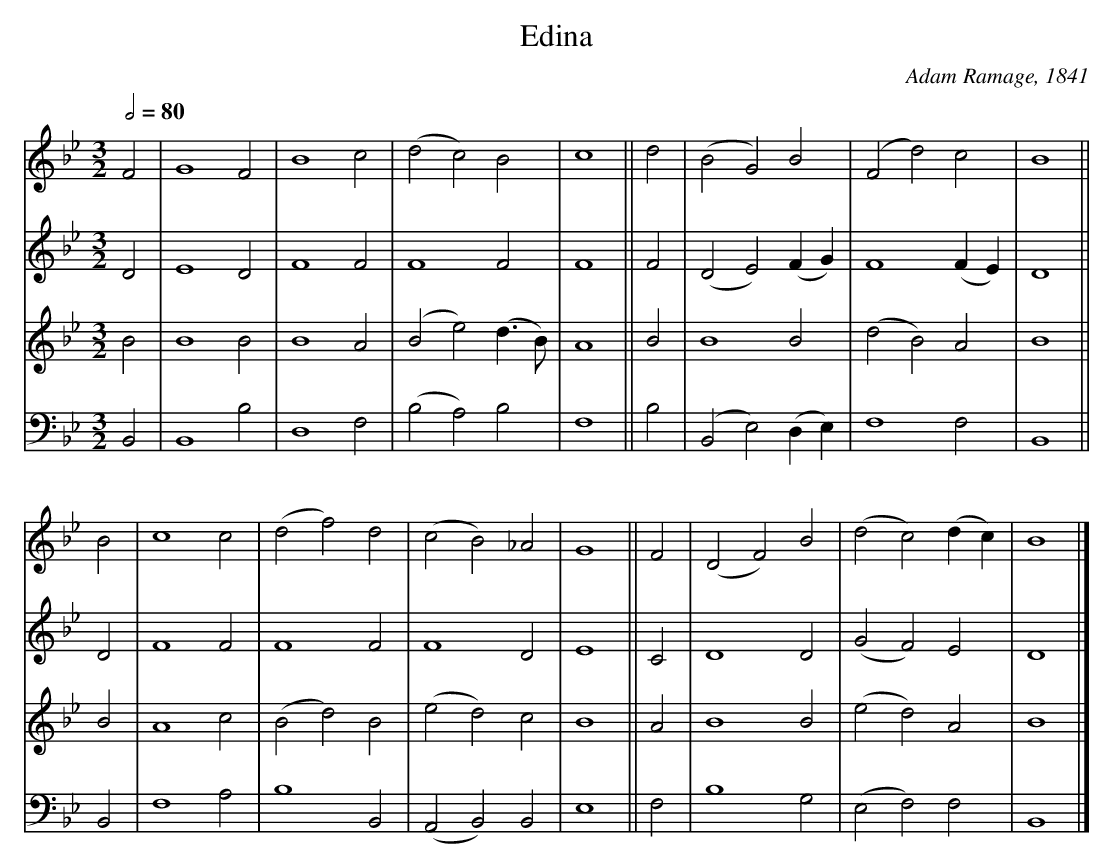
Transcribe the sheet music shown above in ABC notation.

X:1
T:Edina
C:Adam Ramage, 1841
M:3/2
L:1/2
V:1               % Air
V:2               % Alto
V:3 transpose -12 % Tenore
V:4 bass          % Bass
Q:1/2=80
K:Bb
V:1 F  |G2  F| B2 c  |(d  c)  B     |c2 ||d |(B  G)  B      |(F d) c    |B2  ||
V:2 D  |E2  D| F2 F  | F2     F     |F2 ||F |(D  E) (F/G/)  | F2  (F/E/)|D2  ||
V:3 B  |B2  B| B2 A  |(B  e) (d/>B/)|A2 ||B | B2     B      |(d B) A    |B2  ||
V:4 B,,|B,,2B,|D,2F, |(B, A,) B,    |F,2||B,|(B,,E,)(D,/E,/)| F,2  F,   |B,,2||
V:1 B  |c2  c|(df)d  |(c  B) _A     |G2 ||F |(D  F)  B      |(d c)(d/c/)|B2  |]
V:2 D  |F2  F| F2 F  | F2     D     |E2 ||C | D2     D      |(G F) E    |D2  |]
V:3 B  |A2  c|(Bd)B  |(e  d)  c     |B2 ||A | B2     B      |(e d) A    |B2  |]
V:4 B,,|F,2A,| B,2B,,|(A,,B,,)B,,   |E,2||F,| B,2    G,     |(E,F,)F,   |B,,2|]
